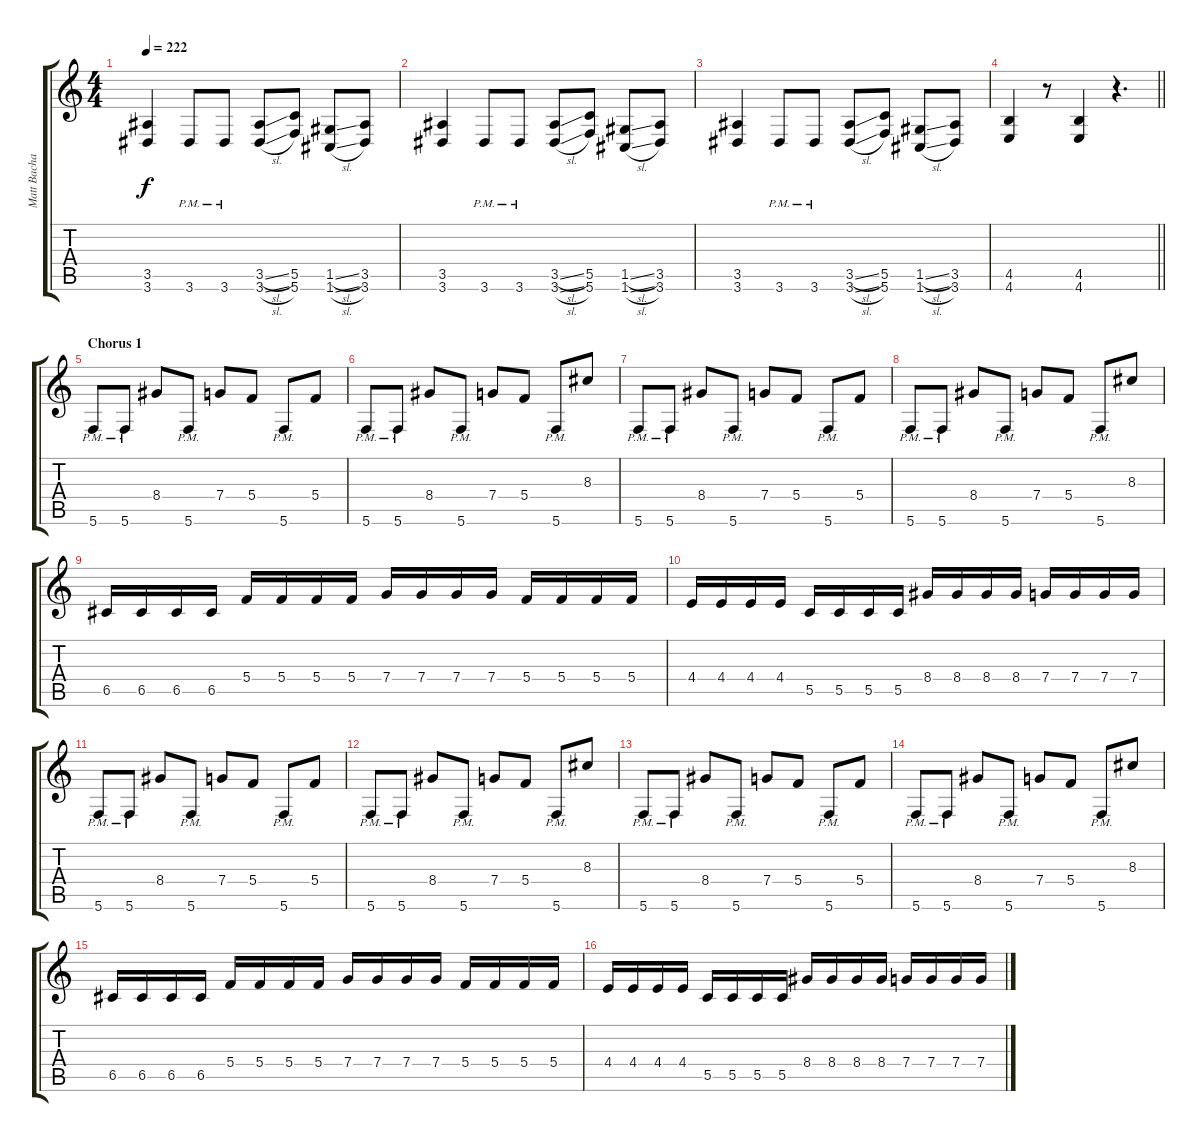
\track ("Matt Bachand" "Matt Bacha") {instrument distortionguitar}
\staff {score tabs}
\tuning (D4 A3 F3 C3 G2 C2) {hide}
\ts (4 4)
\tempo 222
\clef g2
\ks c
(3.5 3.6).4{dy f} 3.6{pm}.8 3.6{pm}.8 (3.5{sl} 3.6{sl}).8 (5.5 5.6).8 (1.5{sl} 1.6{sl}).8 (3.5 3.6).8 |
(3.5 3.6).4 3.6{pm}.8 3.6{pm}.8 (3.5{sl} 3.6{sl}).8 (5.5 5.6).8 (1.5{sl} 1.6{sl}).8 (3.5 3.6).8 |
(3.5 3.6).4 3.6{pm}.8 3.6{pm}.8 (3.5{sl} 3.6{sl}).8 (5.5 5.6).8 (1.5{sl} 1.6{sl}).8 (3.5 3.6).8 |
\barLineRight lightlight
(4.5 4.6).4 r.8 (4.5 4.6).4 r.4{d} |
\section ("" "Chorus 1")
5.6{pm}.8 5.6{pm}.8 8.4.8 5.6{pm}.8 7.4.8 5.4.8 5.6{pm}.8 5.4.8 |
5.6{pm}.8 5.6{pm}.8 8.4.8 5.6{pm}.8 7.4.8 5.4.8 5.6{pm}.8 8.3.8 |
5.6{pm}.8 5.6{pm}.8 8.4.8 5.6{pm}.8 7.4.8 5.4.8 5.6{pm}.8 5.4.8 |
5.6{pm}.8 5.6{pm}.8 8.4.8 5.6{pm}.8 7.4.8 5.4.8 5.6{pm}.8 8.3.8 |
6.5.16 6.5.16 6.5.16 6.5.16 5.4.16 5.4.16 5.4.16 5.4.16 7.4.16 7.4.16 7.4.16 7.4.16 5.4.16 5.4.16 5.4.16 5.4.16 |
4.4.16 4.4.16 4.4.16 4.4.16 5.5.16 5.5.16 5.5.16 5.5.16 8.4.16 8.4.16 8.4.16 8.4.16 7.4.16 7.4.16 7.4.16 7.4.16 |
5.6{pm}.8 5.6{pm}.8 8.4.8 5.6{pm}.8 7.4.8 5.4.8 5.6{pm}.8 5.4.8 |
5.6{pm}.8 5.6{pm}.8 8.4.8 5.6{pm}.8 7.4.8 5.4.8 5.6{pm}.8 8.3.8 |
5.6{pm}.8 5.6{pm}.8 8.4.8 5.6{pm}.8 7.4.8 5.4.8 5.6{pm}.8 5.4.8 |
5.6{pm}.8 5.6{pm}.8 8.4.8 5.6{pm}.8 7.4.8 5.4.8 5.6{pm}.8 8.3.8 |
6.5.16 6.5.16 6.5.16 6.5.16 5.4.16 5.4.16 5.4.16 5.4.16 7.4.16 7.4.16 7.4.16 7.4.16 5.4.16 5.4.16 5.4.16 5.4.16 |
4.4.16 4.4.16 4.4.16 4.4.16 5.5.16 5.5.16 5.5.16 5.5.16 8.4.16 8.4.16 8.4.16 8.4.16 7.4.16 7.4.16 7.4.16 7.4.16
